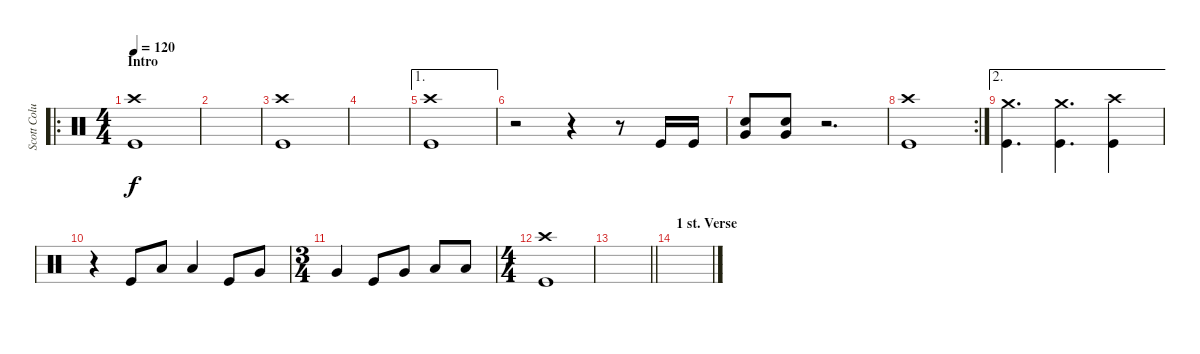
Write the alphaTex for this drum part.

\track ("Scott Columbus" "Scott Colu") {instrument percussion}
\staff {score}
\articulation defaults
\ro
\ts (4 4)
\section ("" "Intro")
\tempo 120
\clef neutral
\ks c
("Crash high (hit)" "Kick (hit)").1{dy f} |
|
("Crash high (hit)" "Kick (hit)").1 |
|
\ae 1
("Crash high (hit)" "Kick (hit)").1 |
r.2 r.4 r.8 "Kick (hit)".16 "Kick (hit)".16 |
("Very Low Tom (hit)" "Snare (hit) 2").8 ("Very Low Tom (hit)" "Snare (hit) 2").8 r.2{d} |
\rc 2
("Crash high (hit)" "Kick (hit)").1 |
\ae 2
("Crash medium (hit)" "Kick (hit)").4{d} ("Crash medium (hit)" "Kick (hit)").4{d} ("Crash high (hit)" "Kick (hit)").4 |
r.4 "Kick (hit)".8 "Low Tom (hit)".8 "Low Tom (hit)".4 "Kick (hit)".8 "Very Low Tom (hit)".8 |
\ts (3 4)
"Very Low Tom (hit)".4 "Kick (hit)".8 "Very Low Tom (hit)".8 "Low Floor Tom (hit)".8 "Low Floor Tom (hit)".8 |
\ts (4 4)
("Crash high (hit)" "Kick (hit)").1 |
\barLineRight lightlight
|
\section ("" "1 st. Verse")
